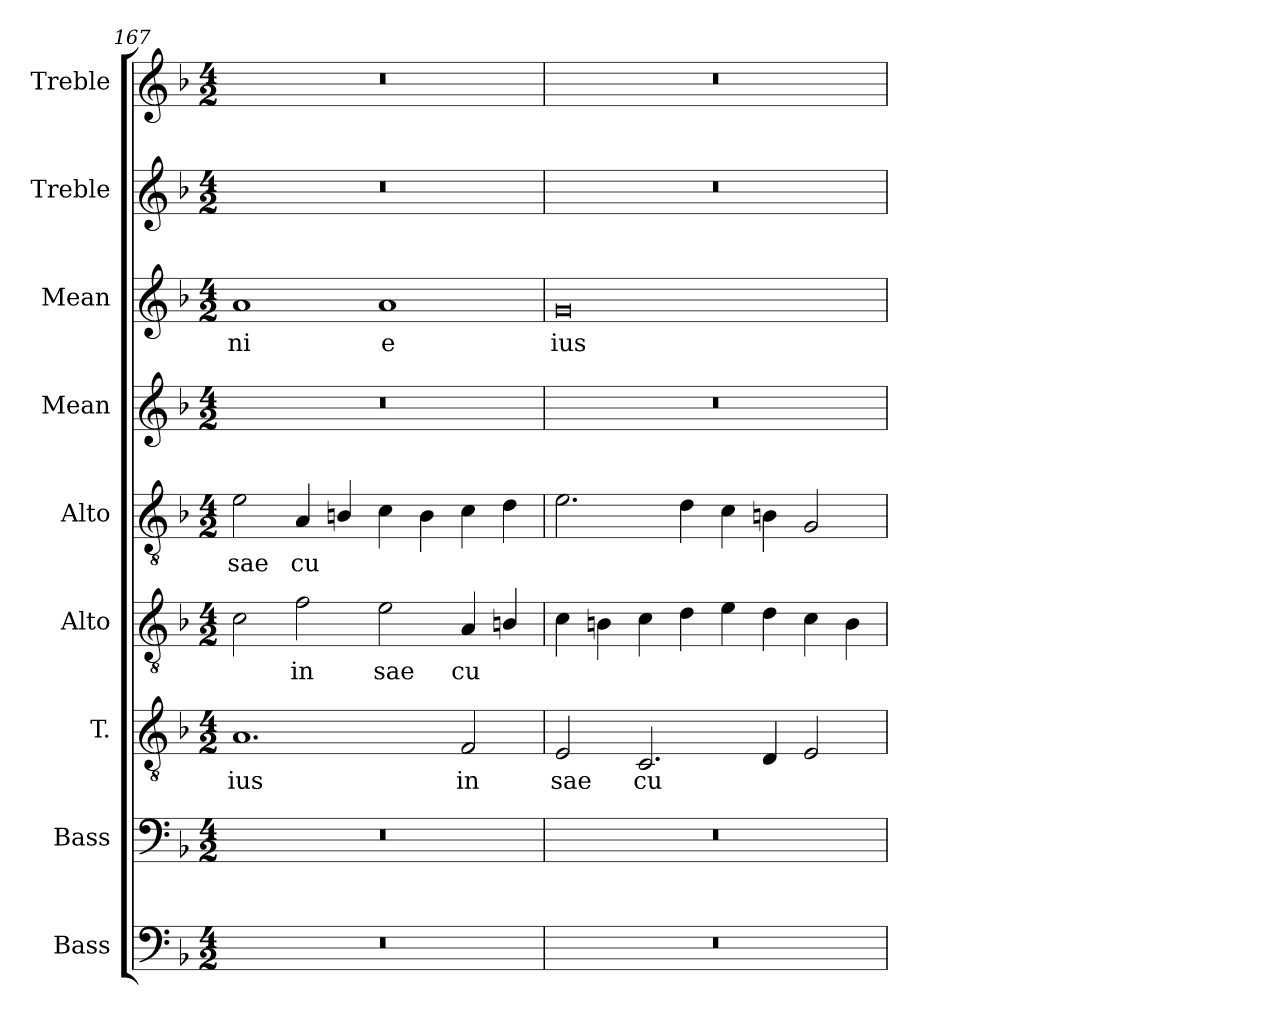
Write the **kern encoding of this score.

**kern	**kern	**kern	**text	**kern	**text	**kern	**text	**kern	**kern	**text	**kern	**kern
*part9	*part8	*part7	*part7	*part6	*part6	*part5	*part5	*part4	*part3	*part3	*part2	*part1
*staff9	*staff8	*staff7	*staff7	*staff6	*staff6	*staff5	*staff5	*staff4	*staff3	*staff3	*staff2	*staff1
*I"Bass	*I"Bass	*I"T.	*	*I"Alto	*	*I"Alto	*	*I"Mean	*I"Mean	*	*I"Treble	*I"Treble
*I'B.	*I'B.	*I'T.	*	*I'A2.	*	*I'A1.	*	*I'M.	*I'M.	*	*I'Tr.	*I'Tr.
*clefF4	*clefF4	*clefGv2	*	*clefGv2	*	*clefGv2	*	*clefG2	*clefG2	*	*clefG2	*clefG2
*	*	*ITrd7c12	*	*ITrd7c12	*	*ITrd7c12	*	*	*	*	*	*
*k[b-]	*k[b-]	*k[b-]	*	*k[b-]	*	*k[b-]	*	*k[b-]	*k[b-]	*	*k[b-]	*k[b-]
*F:	*F:	*F:	*	*F:	*	*F:	*	*F:	*F:	*	*F:	*F:
*M4/2	*M4/2	*M4/2	*	*M4/2	*	*M4/2	*	*M4/2	*M4/2	*	*M4/2	*M4/2
=167	=167	=167	=167	=167	=167	=167	=167	=167	=167	=167	=167	=167
!LO:N:vis=1	!LO:N:vis=1	!	!	!	!	!	!	!	!	!	!	!
!	!	!	!LO:LY:b:color=#000000	!	!	!	!	!	!	!	!	!
!	!	!	!	!	!	!	!LO:LY:b:color=#000000	!LO:N:vis=1	!	!	!	!
!	!	!	!	!	!	!	!	!	!	!LO:LY:b:color=#000000	!LO:N:vis=1	!LO:N:vis=1
0r	0r	1.AAi	ius	2Ci\	.	2Ei\	sae	0r	1ai	ni	0r	0r
!	!	!	!	!	!LO:LY:b:color=#000000	!	!	!	!	!	!	!
!	!	!	!	!	!	!	!LO:LY:b:color=#000000	!	!	!	!	!
.	.	.	.	2Fi\	in	4AAi/	cu	.	.	.	.	.
.	.	.	.	.	.	4BBni/	.	.	.	.	.	.
!	!	!	!	!	!LO:LY:b:color=#000000	!	!	!	!	!	!	!
!	!	!	!	!	!	!	!	!	!	!LO:LY:b:color=#000000	!	!
.	.	.	.	2Ei\	sae	4Ci\	.	.	1ai	e	.	.
.	.	.	.	.	.	4BBi\	.	.	.	.	.	.
!	!	!	!LO:LY:b:color=#000000	!	!	!	!	!	!	!	!	!
!	!	!	!	!	!LO:LY:b:color=#000000	!	!	!	!	!	!	!
.	.	2FFi/	in	4AAi/	cu	4Ci\	.	.	.	.	.	.
.	.	.	.	4BBni/	.	4Di\	.	.	.	.	.	.
!!LO:LB:g=z
=168	=168	=168	=168	=168	=168	=168	=168	=168	=168	=168	=168	=168
!LO:N:vis=1	!LO:N:vis=1	!	!	!	!	!	!	!	!	!	!	!
!	!	!	!LO:LY:b:color=#000000	!	!	!	!	!LO:N:vis=1	!	!	!	!
!	!	!	!	!	!	!	!	!	!	!LO:LY:b:color=#000000	!LO:N:vis=1	!LO:N:vis=1
0r	0r	2EEi/	sae	4Ci\	.	2.Ei\	.	0r	0gi	ius	0r	0r
.	.	.	.	4BBni\	.	.	.	.	.	.	.	.
!	!	!	!LO:LY:b:color=#000000	!	!	!	!	!	!	!	!	!
.	.	2.CCi/	cu	4Ci\	.	.	.	.	.	.	.	.
.	.	.	.	4Di\	.	4Di\	.	.	.	.	.	.
.	.	.	.	4Ei\	.	4Ci\	.	.	.	.	.	.
.	.	4DDi/	.	4Di\	.	4BBni\	.	.	.	.	.	.
.	.	2EEi/	.	4Ci\	.	2GGi/	.	.	.	.	.	.
.	.	.	.	4BBi\	.	.	.	.	.	.	.	.
=	=	=	=	=	=	=	=	=	=	=	=	=
*-	*-	*-	*-	*-	*-	*-	*-	*-	*-	*-	*-	*-
